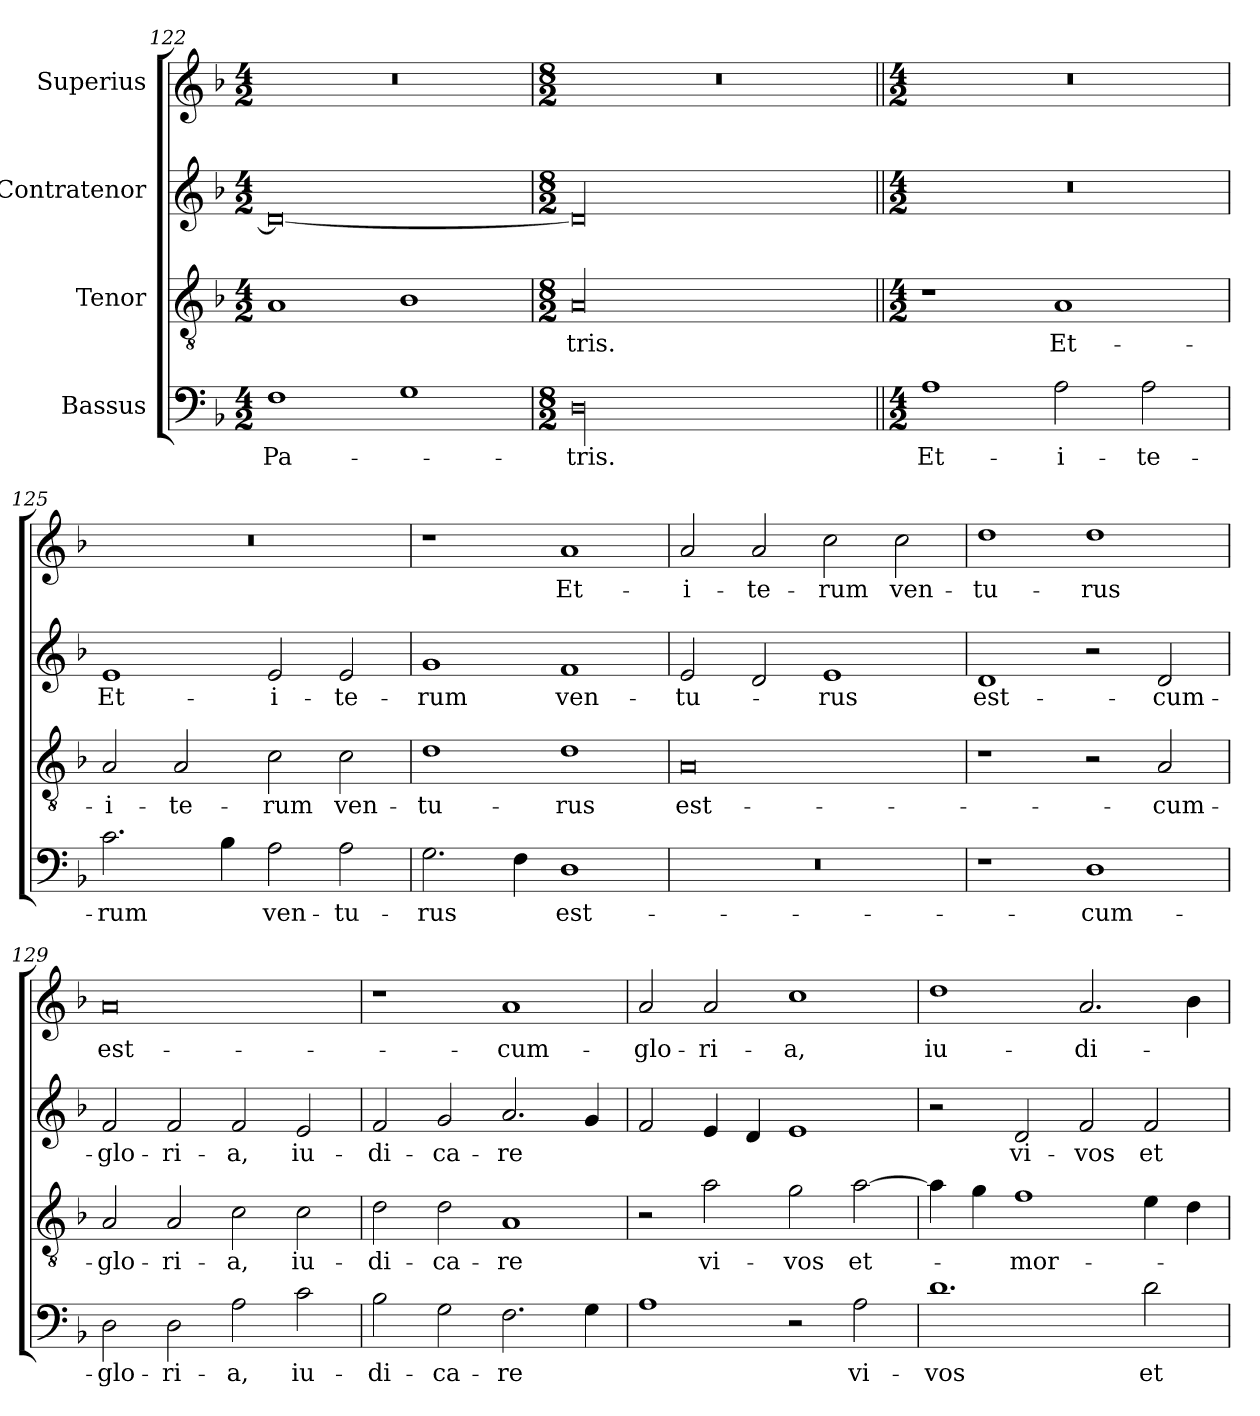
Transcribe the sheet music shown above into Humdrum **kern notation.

**kern	**text	**kern	**text	**kern	**text	**kern	**text
*part4	*part4	*part3	*part3	*part2	*part2	*part1	*part1
*staff4	*staff4	*staff3	*staff3	*staff2	*staff2	*staff1	*staff1
*I"Bassus	*	*I"Tenor	*	*I"Contratenor	*	*I"Superius	*
*clefF4	*	*clefGv2	*	*clefG2	*	*clefG2	*
*k[b-]	*	*k[b-]	*	*k[b-]	*	*k[b-]	*
*M4/2	*	*M4/2	*	*M4/2	*	*M4/2	*
=122	=122	=122	=122	=122	=122	=122	=122
1F\	Pa-	1A/	.	0d/_	.	0r	.
1G\	.	1B-\	.	.	.	.	.
=123	=123	=123	=123	=123	=123	=123	=123
*M8/2	*	*M8/2	*	*M8/2	*	*M8/2	*
00D\	-tris.	00A/	-tris.	00d/]	.	00r	.
=124||	=124||	=124||	=124||	=124||	=124||	=124||	=124||
*M4/2	*	*M4/2	*	*M4/2	*	*M4/2	*
1A\	Et-	1r	.	0r	.	0r	.
2A\	i-	1A/	Et-	.	.	.	.
2A\	-te-	.	.	.	.	.	.
=125	=125	=125	=125	=125	=125	=125	=125
2.c\	-rum	2A/	i-	1e/	Et-	0r	.
.	.	2A/	-te-	.	.	.	.
4B-\	.	.	.	.	.	.	.
2A\	ven-	2c\	-rum	2e/	i-	.	.
2A\	-tu-	2c\	ven-	2e/	-te-	.	.
=126	=126	=126	=126	=126	=126	=126	=126
2.G\	-rus	1d\	-tu-	1g/	-rum	1r	.
4F\	.	.	.	.	.	.	.
1D\	est-	1d\	-rus	1f/	ven-	1a/	Et-
=127	=127	=127	=127	=127	=127	=127	=127
0r	.	0A/	est-	2e/	-tu-	2a/	i-
.	.	.	.	2d/	.	2a/	-te-
.	.	.	.	1e/	-rus	2cc\	-rum
.	.	.	.	.	.	2cc\	ven-
=128	=128	=128	=128	=128	=128	=128	=128
1r	.	1r	.	1d/	est-	1dd\	-tu-
1D\	cum-	2r	.	2r	.	1dd\	-rus
.	.	2A/	cum-	2d/	cum-	.	.
=129	=129	=129	=129	=129	=129	=129	=129
2D\	glo-	2A/	glo-	2f/	glo-	0a/	est-
2D\	-ri-	2A/	-ri-	2f/	-ri-	.	.
2A\	-a,	2c\	-a,	2f/	-a,	.	.
2c\	iu-	2c\	iu-	2e/	iu-	.	.
=130	=130	=130	=130	=130	=130	=130	=130
2B-\	-di-	2d\	-di-	2f/	-di-	1r	.
2G\	-ca-	2d\	-ca-	2g/	-ca-	.	.
2.F\	-re	1A/	-re	2.a/	-re	1a/	cum-
4G\	.	.	.	4g/	.	.	.
=131	=131	=131	=131	=131	=131	=131	=131
1A\	.	2r	.	2f/	.	2a/	glo-
.	.	2a\	vi-	4e/	.	2a/	-ri-
.	.	.	.	4d/	.	.	.
2r	.	2g\	-vos	1e/	.	1cc\	-a,
2A\	vi-	[2a\	et-	.	.	.	.
=132	=132	=132	=132	=132	=132	=132	=132
1.d\	-vos	4a\]	.	2r	.	1dd\	iu-
.	.	4g\	.	.	.	.	.
.	.	1f\	mor-	2d/	vi-	.	.
.	.	.	.	2f/	-vos	2.a/	-di-
2d\	et-	4e\	.	2f/	et-	.	.
.	.	4d\	.	.	.	4b-\	.
=	=	=	=	=	=	=	=
*-	*-	*-	*-	*-	*-	*-	*-
